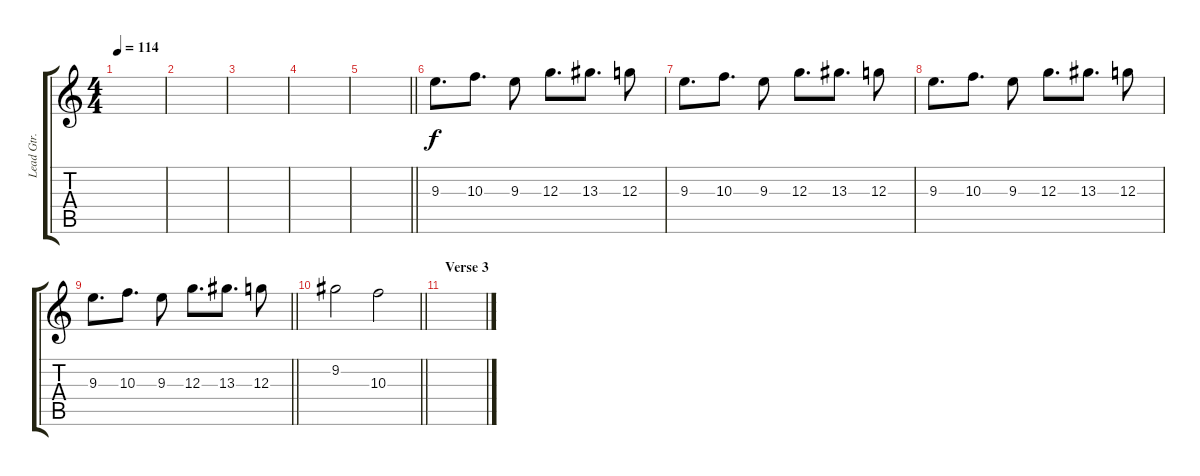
\track ("Lead Gtr. 2" "Lead Gtr. ") {instrument distortionguitar}
\staff {score tabs}
\tuning (E4 B3 G3 D3 A2 E2) {hide}
\ts (4 4)
\tempo 114
\clef g2
\ks c
|
|
|
|
\barLineRight lightlight
|
\section ("" "")
9.3.8{d} 10.3.8{d} 9.3.8 12.3.8{d} 13.3.8{d} 12.3.8 |
9.3.8{d} 10.3.8{d} 9.3.8 12.3.8{d} 13.3.8{d} 12.3.8 |
9.3.8{d} 10.3.8{d} 9.3.8 12.3.8{d} 13.3.8{d} 12.3.8 |
\barLineRight lightlight
9.3.8{d} 10.3.8{d} 9.3.8 12.3.8{d} 13.3.8{d} 12.3.8 |
\section ("" "")
\barLineRight lightlight
9.2.2 10.3.2 |
\section ("" "Verse 3")
